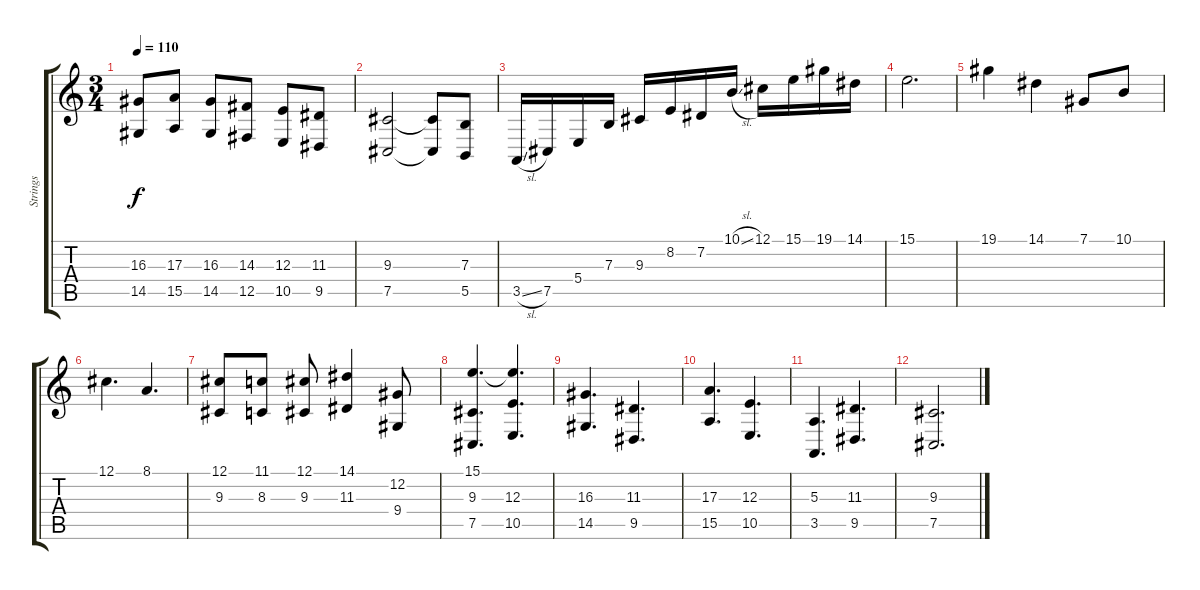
\track ("Strings" "Strings") {instrument tremolostrings}
\staff {score tabs}
\tuning (Db4 Ab3 E3 B2 Gb2 Db2) {hide}
\ts (3 4)
\tempo 110
\clef g2
\ks c
(16.3 14.5).8{dy f} (17.3 15.5).8 (16.3 14.5).8 (14.3 12.5).8 (12.3 10.5).8 (11.3 9.5).8 |
(9.3 7.5).2 (9.3{t} 7.5{t}).8 (7.3 5.5).8 |
3.5{sl}.16 7.5.16 5.4.16 7.3.16 9.3.16 8.2.16 7.2.16 10.1{sl}.16 12.1.16 15.1.16 19.1.16 14.1.16 |
15.1.2{d} |
19.1.4 14.1.4 7.1.8 10.1.8 |
12.1.4{d} 8.1.4{d} |
(12.1 9.3).8 (11.1 8.3).8 (12.1 9.3).8 (14.1 11.3).4 (12.2 9.4).8 |
(15.1 9.3 7.5).4{d} (15.1{t} 12.3 10.5).4{d} |
(16.3 14.5).4{d} (11.3 9.5).4{d} |
(17.3 15.5).4{d} (12.3 10.5).4{d} |
(5.3 3.5).4{d} (11.3 9.5).4{d} |
(9.3 7.5).2{d}
